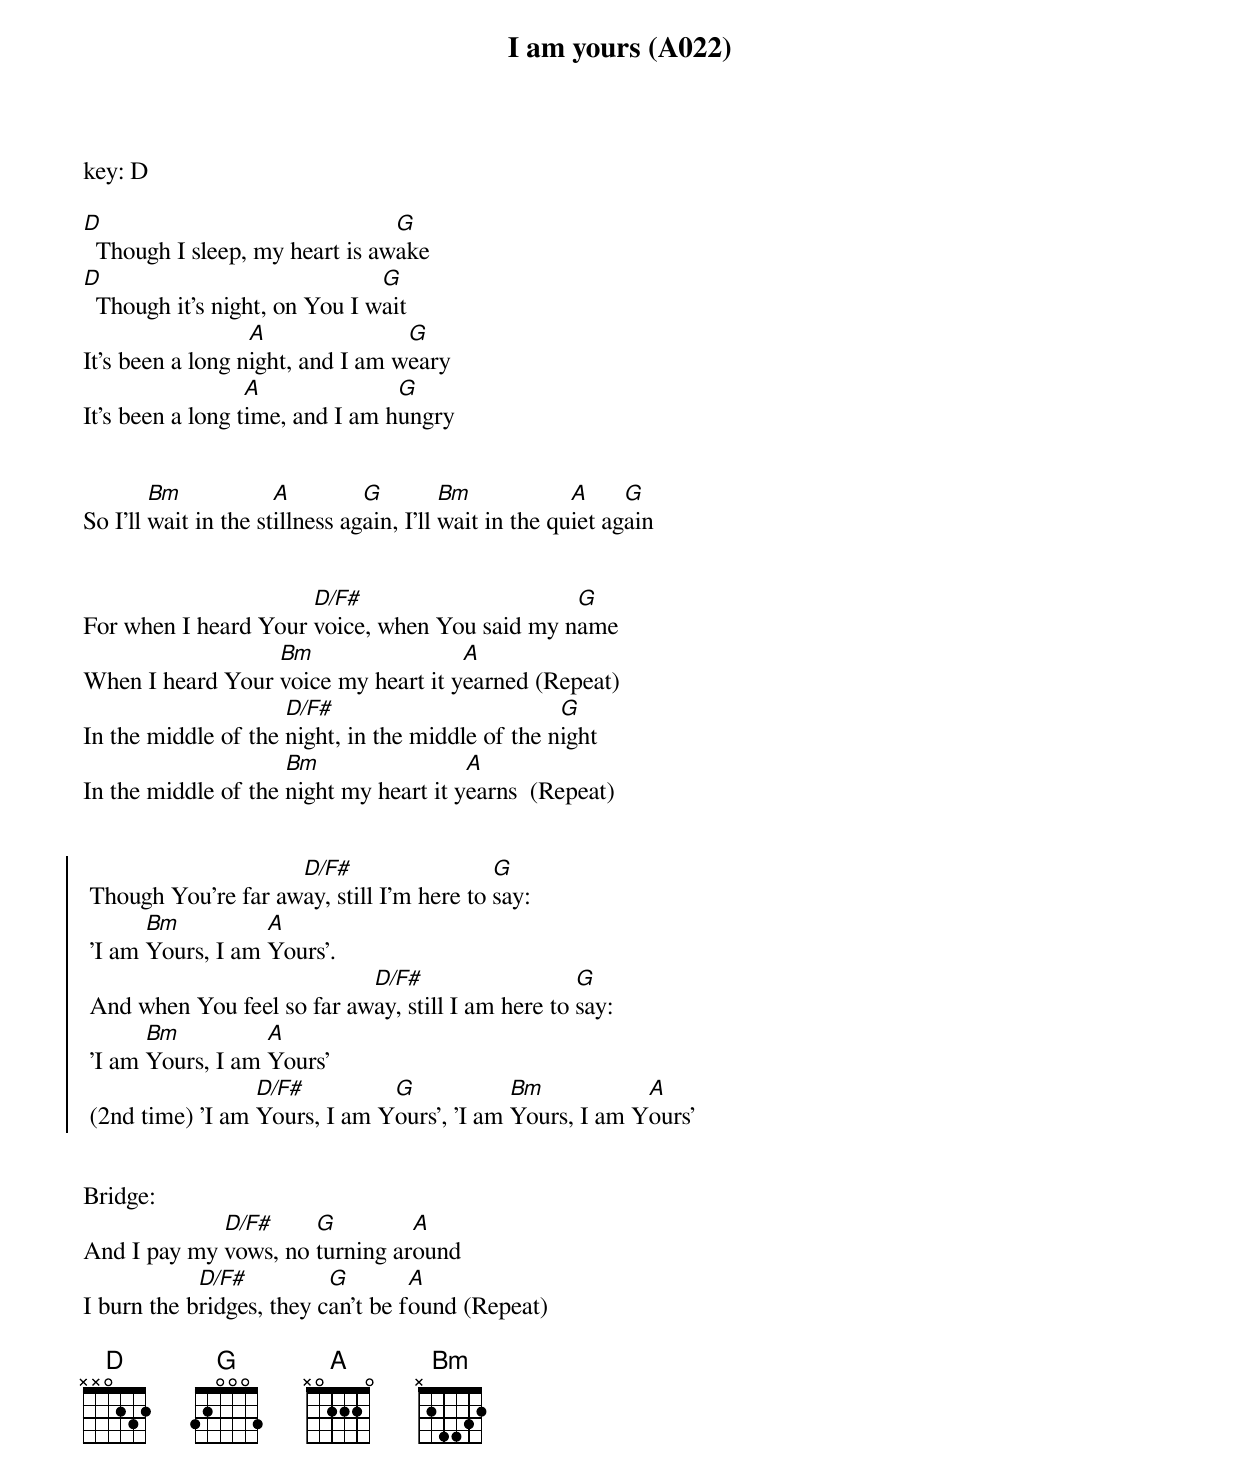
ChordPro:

{title: I am yours (A022)}
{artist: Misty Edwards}
key: D

[D]  Though I sleep, my heart is aw[G]ake
[D]  Though it's night, on You I w[G]ait
It's been a long n[A]ight, and I am w[G]eary
It's been a long t[A]ime, and I am h[G]ungry


So I'll [Bm]wait in the st[A]illness ag[G]ain, I'll [Bm]wait in the qu[A]iet ag[G]ain


For when I heard Your [D/F#]voice, when You said my n[G]ame
When I heard Your [Bm]voice my heart it y[A]earned (Repeat)
In the middle of the [D/F#]night, in the middle of the n[G]ight
In the middle of the [Bm]night my heart it y[A]earns  (Repeat)


{soc}
 Though You're far aw[D/F#]ay, still I'm here to [G]say:
 'I am [Bm]Yours, I am [A]Yours'.
 And when You feel so far aw[D/F#]ay, still I am here to [G]say:
 'I am [Bm]Yours, I am [A]Yours'
 (2nd time) 'I am [D/F#]Yours, I am Y[G]ours', 'I am [Bm]Yours, I am Y[A]ours'
 {eoc}


Bridge:
And I pay my [D/F#]vows, no [G]turning ar[A]ound
I burn the b[D/F#]ridges, they c[G]an't be f[A]ound (Repeat)

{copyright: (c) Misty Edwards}
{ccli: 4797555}
